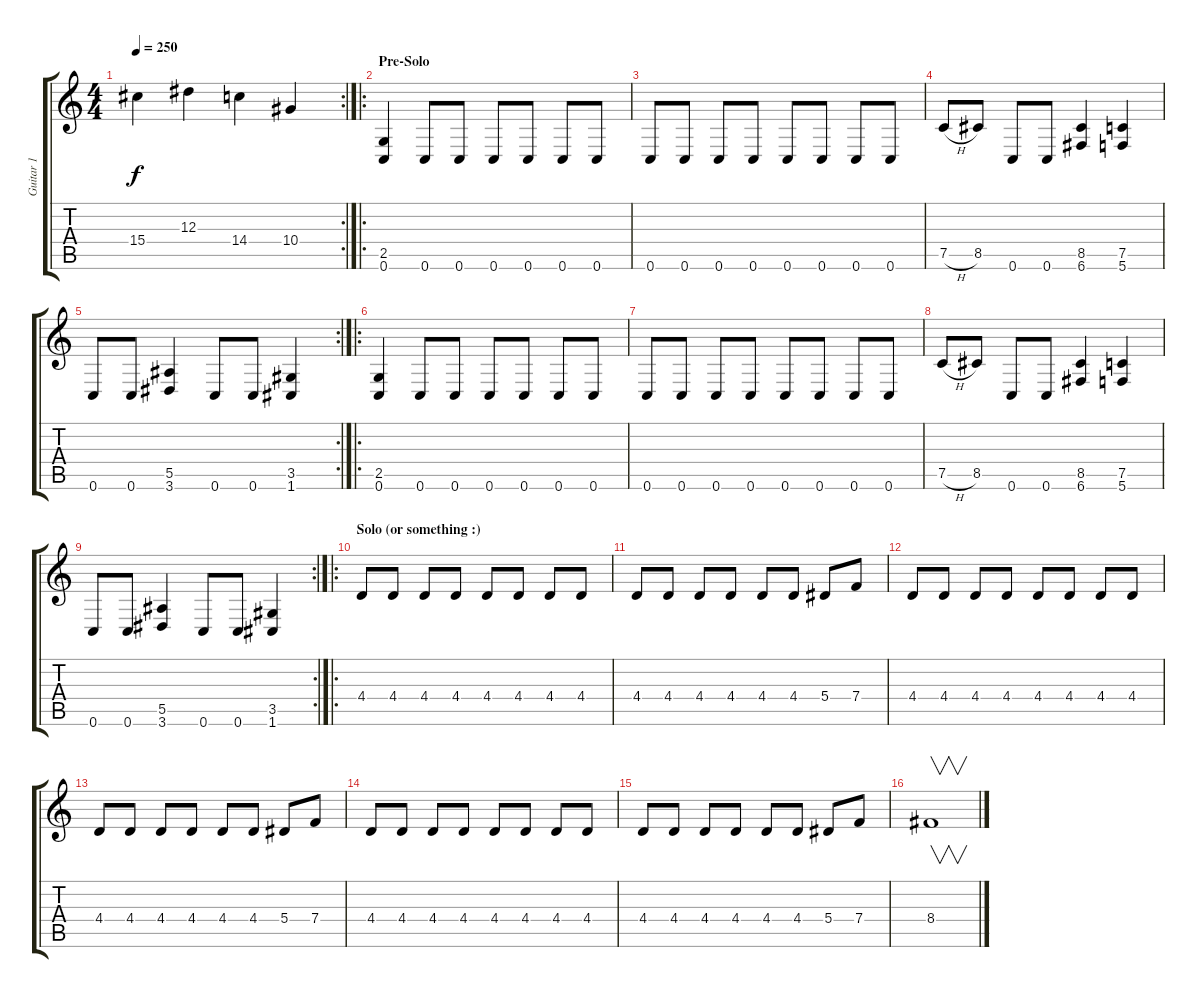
\track ("Guitar 1" "Guitar 1") {instrument distortionguitar}
\staff {score tabs}
\tuning (C4 G3 Eb3 Bb2 F2 C2) {hide}
\rc 2
\ts (4 4)
\tempo 250
\clef g2
\ks c
15.4.4{dy f} 12.3.4 14.4.4 10.4.4 |
\ro
\section ("" "Pre-Solo")
(2.5 0.6).4 0.6.8 0.6.8 0.6.8 0.6.8 0.6.8 0.6.8 |
0.6.8 0.6.8 0.6.8 0.6.8 0.6.8 0.6.8 0.6.8 0.6.8 |
7.5{h}.8 8.5.8 0.6.8 0.6.8 (8.5 6.6).4 (7.5 5.6).4 |
\rc 2
0.6.8 0.6.8 (5.5 3.6).4 0.6.8 0.6.8 (3.5 1.6).4 |
\ro
(2.5 0.6).4 0.6.8 0.6.8 0.6.8 0.6.8 0.6.8 0.6.8 |
0.6.8 0.6.8 0.6.8 0.6.8 0.6.8 0.6.8 0.6.8 0.6.8 |
7.5{h}.8 8.5.8 0.6.8 0.6.8 (8.5 6.6).4 (7.5 5.6).4 |
\rc 2
0.6.8 0.6.8 (5.5 3.6).4 0.6.8 0.6.8 (3.5 1.6).4 |
\ro
\section ("" "Solo (or something :)")
4.4.8 4.4.8 4.4.8 4.4.8 4.4.8 4.4.8 4.4.8 4.4.8 |
4.4.8 4.4.8 4.4.8 4.4.8 4.4.8 4.4.8 5.4.8 7.4.8 |
4.4.8 4.4.8 4.4.8 4.4.8 4.4.8 4.4.8 4.4.8 4.4.8 |
4.4.8 4.4.8 4.4.8 4.4.8 4.4.8 4.4.8 5.4.8 7.4.8 |
4.4.8 4.4.8 4.4.8 4.4.8 4.4.8 4.4.8 4.4.8 4.4.8 |
4.4.8 4.4.8 4.4.8 4.4.8 4.4.8 4.4.8 5.4.8 7.4.8 |
8.4.1{v}
